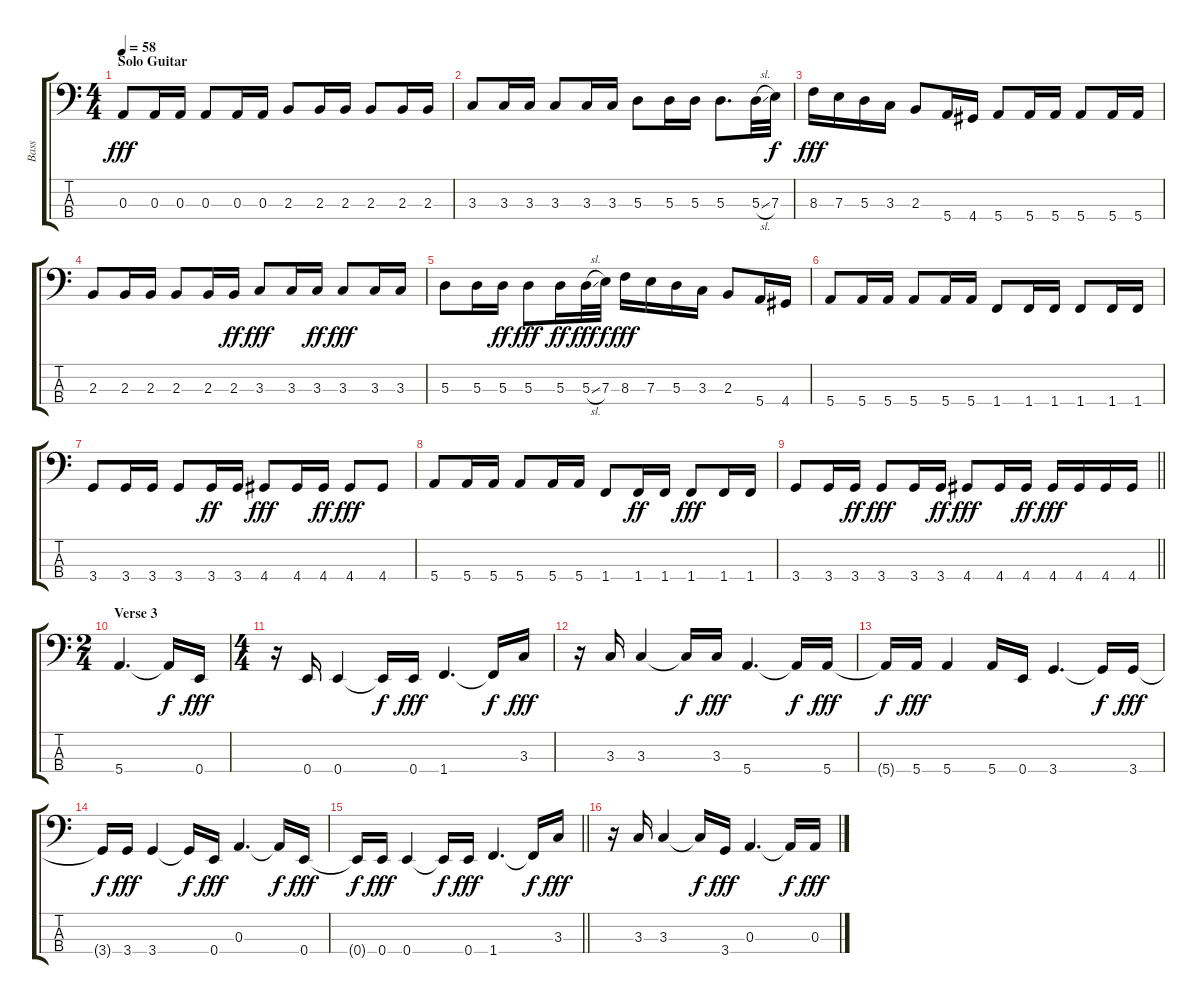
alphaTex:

\track ("Bass" "Bass") {instrument electricbassfinger}
\staff {score tabs}
\tuning (G2 D2 A1 E1) {hide}
\ts (4 4)
\section ("" "Solo Guitar")
\tempo 58
\clef f4
\ks c
0.3.8{dy fff} 0.3.16 0.3.16 0.3.8 0.3.16 0.3.16 2.3.8 2.3.16 2.3.16 2.3.8 2.3.16 2.3.16 |
3.3.8 3.3.16 3.3.16 3.3.8 3.3.16 3.3.16 5.3.8 5.3.16 5.3.16 5.3.8{d} 5.3{sl}.32 7.3.32{dy f} |
8.3.16{dy fff} 7.3.16 5.3.16 3.3.16 2.3.8 5.4.16 4.4.16 5.4.8 5.4.16 5.4.16 5.4.8 5.4.16 5.4.16 |
2.3.8 2.3.16 2.3.16 2.3.8 2.3.16 2.3.16{dy ff} 3.3.8{dy fff} 3.3.16 3.3.16{dy ff} 3.3.8{dy fff} 3.3.16 3.3.16 |
5.3.8 5.3.16 5.3.16{dy ff} 5.3.8{dy fff} 5.3.16{dy ff} 5.3{sl}.32{dy fff} 7.3.32{dy f} 8.3.16{dy fff} 7.3.16 5.3.16 3.3.16 2.3.8 5.4.16 4.4.16 |
5.4.8 5.4.16 5.4.16 5.4.8 5.4.16 5.4.16 1.4.8 1.4.16 1.4.16 1.4.8 1.4.16 1.4.16 |
3.4.8 3.4.16 3.4.16 3.4.8 3.4.16{dy ff} 3.4.16 4.4.8{dy fff} 4.4.16 4.4.16{dy ff} 4.4.8{dy fff} 4.4.8 |
5.4.8 5.4.16 5.4.16 5.4.8 5.4.16 5.4.16 1.4.8 1.4.16{dy ff} 1.4.16 1.4.8{dy fff} 1.4.16 1.4.16 |
\barLineRight lightlight
3.4.8 3.4.16 3.4.16{dy ff} 3.4.8{dy fff} 3.4.16 3.4.16{dy ff} 4.4.8{dy fff} 4.4.16 4.4.16{dy ff} 4.4.16{dy fff} 4.4.16 4.4.16 4.4.16 |
\ts (2 4)
\section ("" "Verse 3")
5.4.4{d} 5.4{t}.16{dy f} 0.4.16{dy fff} |
\ts (4 4)
r.16 0.4.16 0.4.4 0.4{t}.16{dy f} 0.4.16{dy fff} 1.4.4{d} 1.4{t}.16{dy f} 3.3.16{dy fff} |
r.16 3.3.16 3.3.4 3.3{t}.16{dy f} 3.3.16{dy fff} 5.4.4{d} 5.4{t}.16{dy f} 5.4.16{dy fff} |
5.4{t}.16{dy f} 5.4.16{dy fff} 5.4.4 5.4.16 0.4.16 3.4.4{d} 3.4{t}.16{dy f} 3.4.16{dy fff} |
3.4{t}.16{dy f} 3.4.16{dy fff} 3.4.4 3.4{t}.16{dy f} 0.4.16{dy fff} 0.3.4{d} 0.3{t}.16{dy f} 0.4.16{dy fff} |
\barLineRight lightlight
0.4{t}.16{dy f} 0.4.16{dy fff} 0.4.4 0.4{t}.16{dy f} 0.4.16{dy fff} 1.4.4{d} 1.4{t}.16{dy f} 3.3.16{dy fff} |
r.16 3.3.16 3.3.4 3.3{t}.16{dy f} 3.4.16{dy fff} 0.3.4{d} 0.3{t}.16{dy f} 0.3.16{dy fff}
